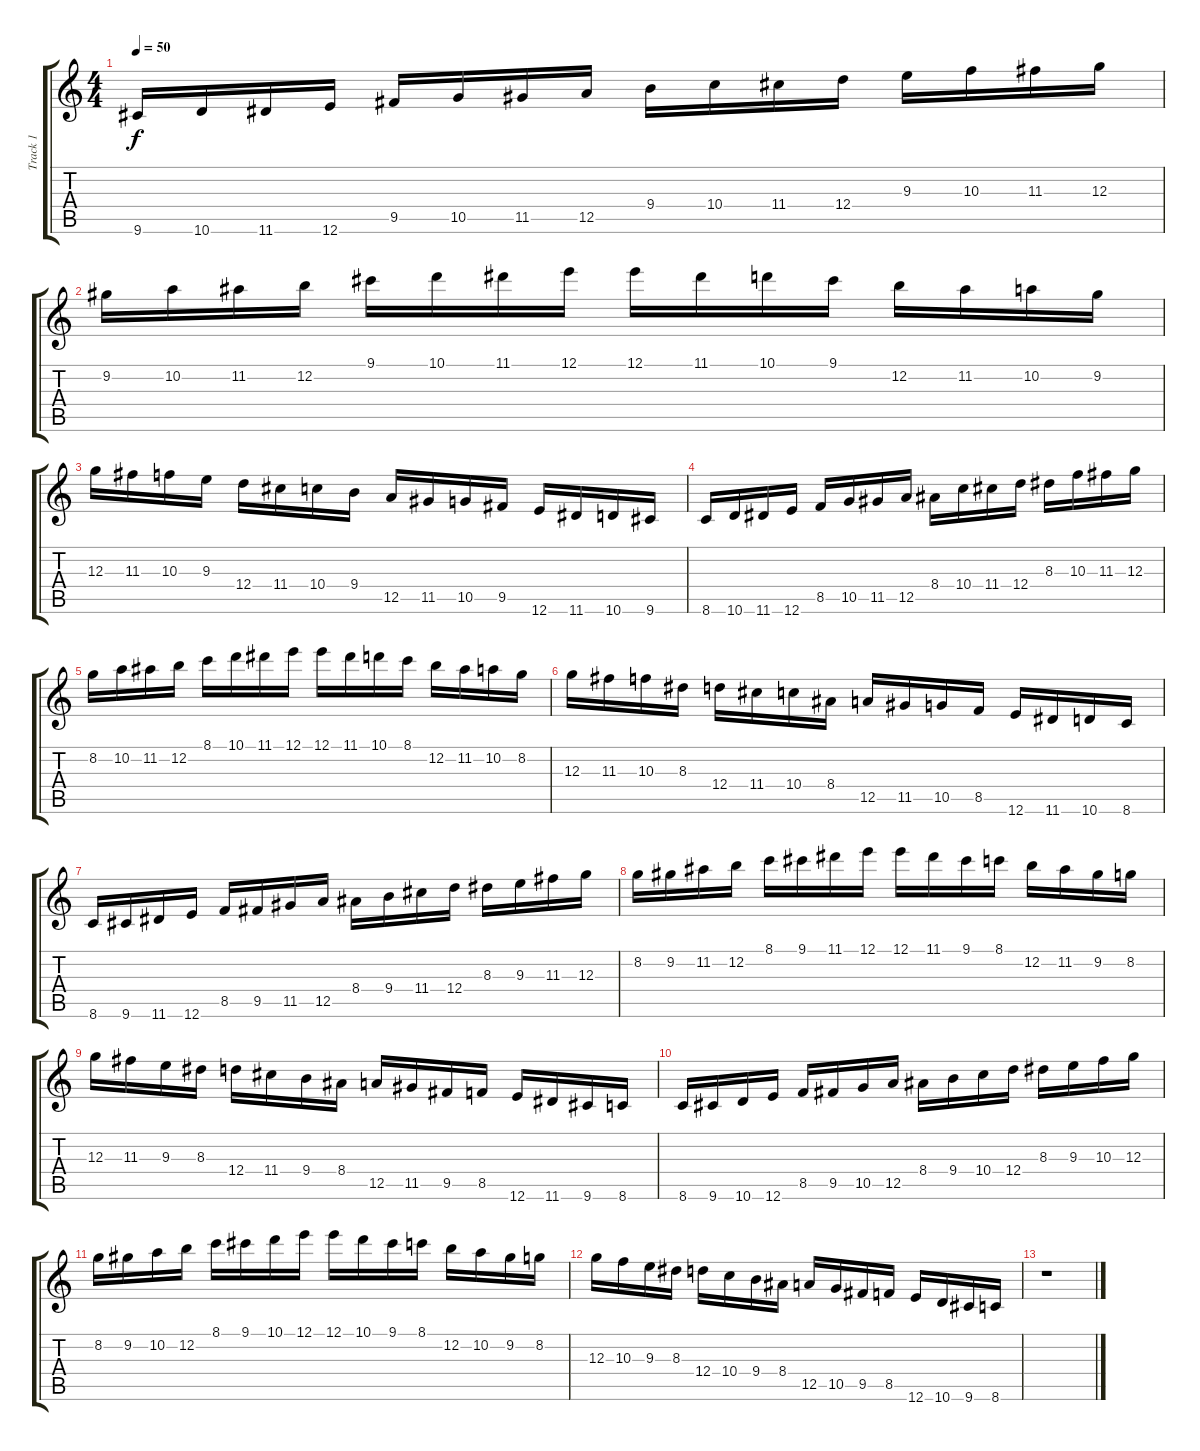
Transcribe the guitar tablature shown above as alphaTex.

\track ("Track 1" "Track 1") {instrument acousticguitarsteel}
\staff {score tabs}
\tuning (E4 B3 G3 D3 A2 E2) {hide}
\ts (4 4)
\tempo 50
\clef g2
\ks c
9.6.16{dy f instrument acousticguitarsteel} 10.6.16 11.6.16 12.6.16 9.5.16 10.5.16 11.5.16 12.5.16 9.4.16 10.4.16 11.4.16 12.4.16 9.3.16 10.3.16 11.3.16 12.3.16 |
9.2.16 10.2.16 11.2.16 12.2.16 9.1.16 10.1.16 11.1.16 12.1.16 12.1.16 11.1.16 10.1.16 9.1.16 12.2.16 11.2.16 10.2.16 9.2.16 |
12.3.16 11.3.16 10.3.16 9.3.16 12.4.16 11.4.16 10.4.16 9.4.16 12.5.16 11.5.16 10.5.16 9.5.16 12.6.16 11.6.16 10.6.16 9.6.16 |
8.6.16 10.6.16 11.6.16 12.6.16 8.5.16 10.5.16 11.5.16 12.5.16 8.4.16 10.4.16 11.4.16 12.4.16 8.3.16 10.3.16 11.3.16 12.3.16 |
8.2.16 10.2.16 11.2.16 12.2.16 8.1.16 10.1.16 11.1.16 12.1.16 12.1.16 11.1.16 10.1.16 8.1.16 12.2.16 11.2.16 10.2.16 8.2.16 |
12.3.16 11.3.16 10.3.16 8.3.16 12.4.16 11.4.16 10.4.16 8.4.16 12.5.16 11.5.16 10.5.16 8.5.16 12.6.16 11.6.16 10.6.16 8.6.16 |
8.6.16 9.6.16 11.6.16 12.6.16 8.5.16 9.5.16 11.5.16 12.5.16 8.4.16 9.4.16 11.4.16 12.4.16 8.3.16 9.3.16 11.3.16 12.3.16 |
8.2.16 9.2.16 11.2.16 12.2.16 8.1.16 9.1.16 11.1.16 12.1.16 12.1.16 11.1.16 9.1.16 8.1.16 12.2.16 11.2.16 9.2.16 8.2.16 |
12.3.16 11.3.16 9.3.16 8.3.16 12.4.16 11.4.16 9.4.16 8.4.16 12.5.16 11.5.16 9.5.16 8.5.16 12.6.16 11.6.16 9.6.16 8.6.16 |
8.6.16 9.6.16 10.6.16 12.6.16 8.5.16 9.5.16 10.5.16 12.5.16 8.4.16 9.4.16 10.4.16 12.4.16 8.3.16 9.3.16 10.3.16 12.3.16 |
8.2.16 9.2.16 10.2.16 12.2.16 8.1.16 9.1.16 10.1.16 12.1.16 12.1.16 10.1.16 9.1.16 8.1.16 12.2.16 10.2.16 9.2.16 8.2.16 |
12.3.16 10.3.16 9.3.16 8.3.16 12.4.16 10.4.16 9.4.16 8.4.16 12.5.16 10.5.16 9.5.16 8.5.16 12.6.16 10.6.16 9.6.16 8.6.16 |
r.1
